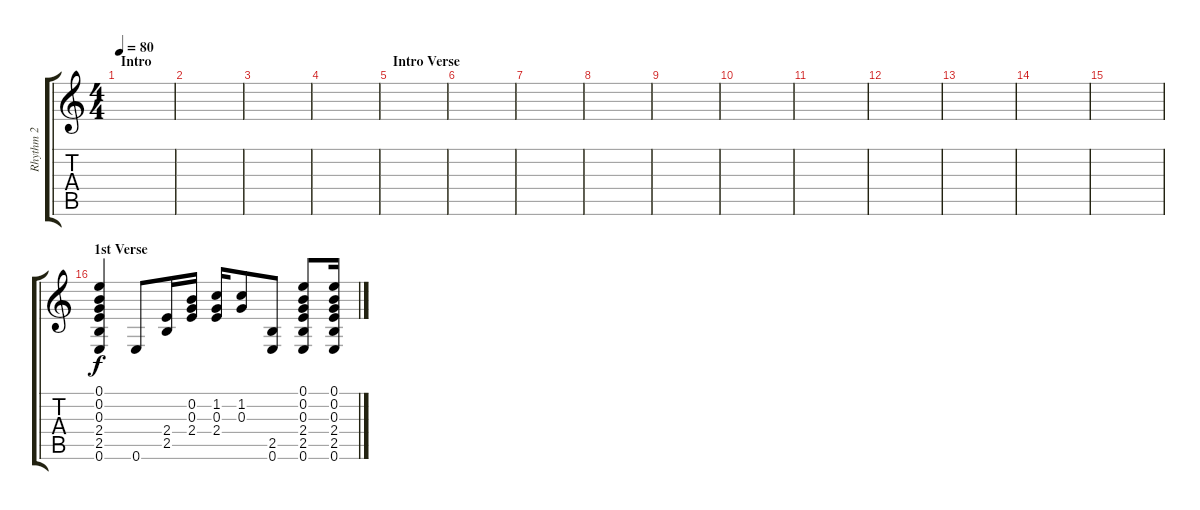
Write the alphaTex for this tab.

\track ("Rhythm 2" "Rhythm 2") {instrument acousticguitarsteel}
\staff {score tabs}
\tuning (E4 B3 G3 D3 A2 E2) {hide}
\ts (4 4)
\section ("" "Intro")
\tempo 80
\clef g2
\ks c
|
|
|
|
\section ("" "Intro Verse")
|
|
|
|
|
|
|
|
|
|
|
\section ("" "1st Verse")
(0.1 0.2 0.3 2.4 2.5 0.6).4 0.6.8 (2.4 2.5).16 (0.2 0.3 2.4).16 (1.2 0.3 2.4).16 (1.2 0.3).8 (2.5 0.6).8 (0.1 0.2 0.3 2.4 2.5 0.6).8 (0.1 0.2 0.3 2.4 2.5 0.6).16
